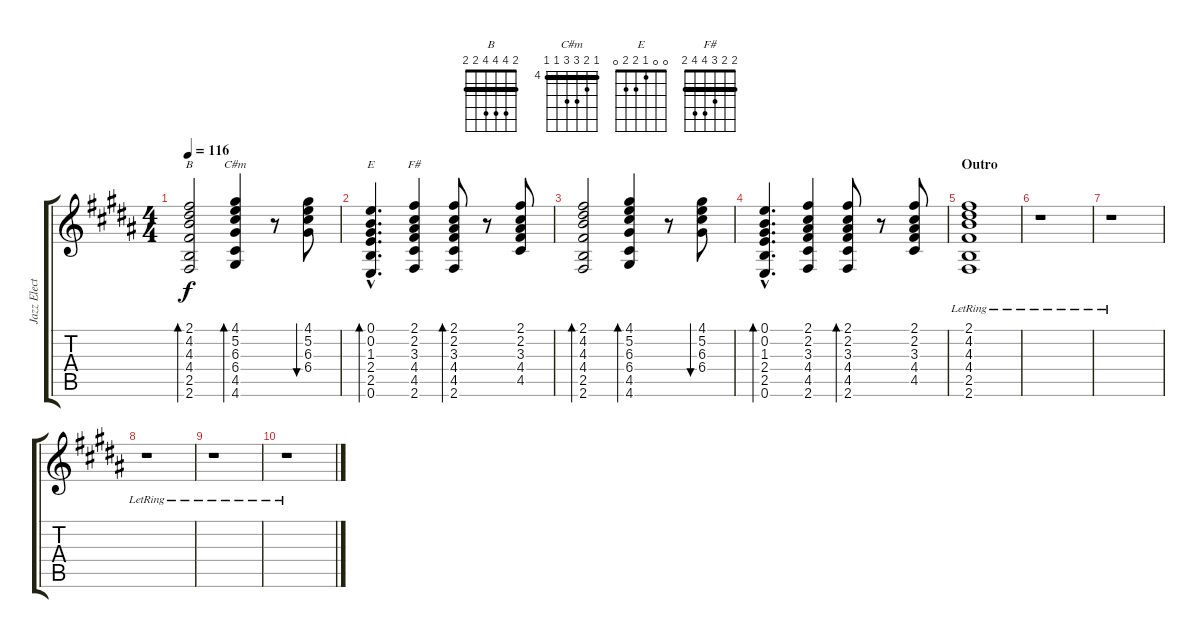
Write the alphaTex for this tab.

\track ("Jazz Electric" "Jazz Elect") {instrument electricguitarjazz}
\staff {score tabs}
\tuning (E4 B3 G3 D3 A2 E2) {hide}
\chord ("B" 2 4 4 4 2 2) {barre 2}
\chord ("C#m" 4 5 6 6 4 4) {firstfret 4 barre 4}
\chord ("E" 0 0 1 2 2 0)
\chord ("F#" 2 2 3 4 4 2) {barre 2}
\ts (4 4)
\tempo 116
\clef g2
\ks b
(2.1 4.2 4.3 4.4 2.5 2.6).2{bd 30 ch "B" dy f} (4.1 5.2 6.3 6.4 4.5 4.6).4{bd 30 ch "C#m"} r.8 (4.1 5.2 6.3 6.4).8{bu 30} |
(0.1{hac} 0.2{hac} 1.3{hac} 2.4{hac} 2.5 0.6{hac}).4{d bd 30 ch "E"} (2.1 2.2 3.3 4.4 4.5 2.6).4{ch "F#"} (2.1 2.2 3.3 4.4 4.5 2.6).8{bd 30} r.8 (2.1 2.2 3.3 4.4 4.5).8 |
(2.1 4.2 4.3 4.4 2.5 2.6).2{bd 30} (4.1 5.2 6.3 6.4 4.5 4.6).4{bd 30} r.8 (4.1 5.2 6.3 6.4).8{bu 30} |
(0.1{hac} 0.2{hac} 1.3{hac} 2.4{hac} 2.5 0.6{hac}).4{d bd 30} (2.1 2.2 3.3 4.4 4.5 2.6).4 (2.1 2.2 3.3 4.4 4.5 2.6).8{bd 30} r.8 (2.1 2.2 3.3 4.4 4.5).8 |
\section ("" "Outro")
(2.1{lr} 4.2 4.3 4.4 2.5 2.6).1 |
r.1 |
r.1 |
r.1 |
r.1 |
r.1
